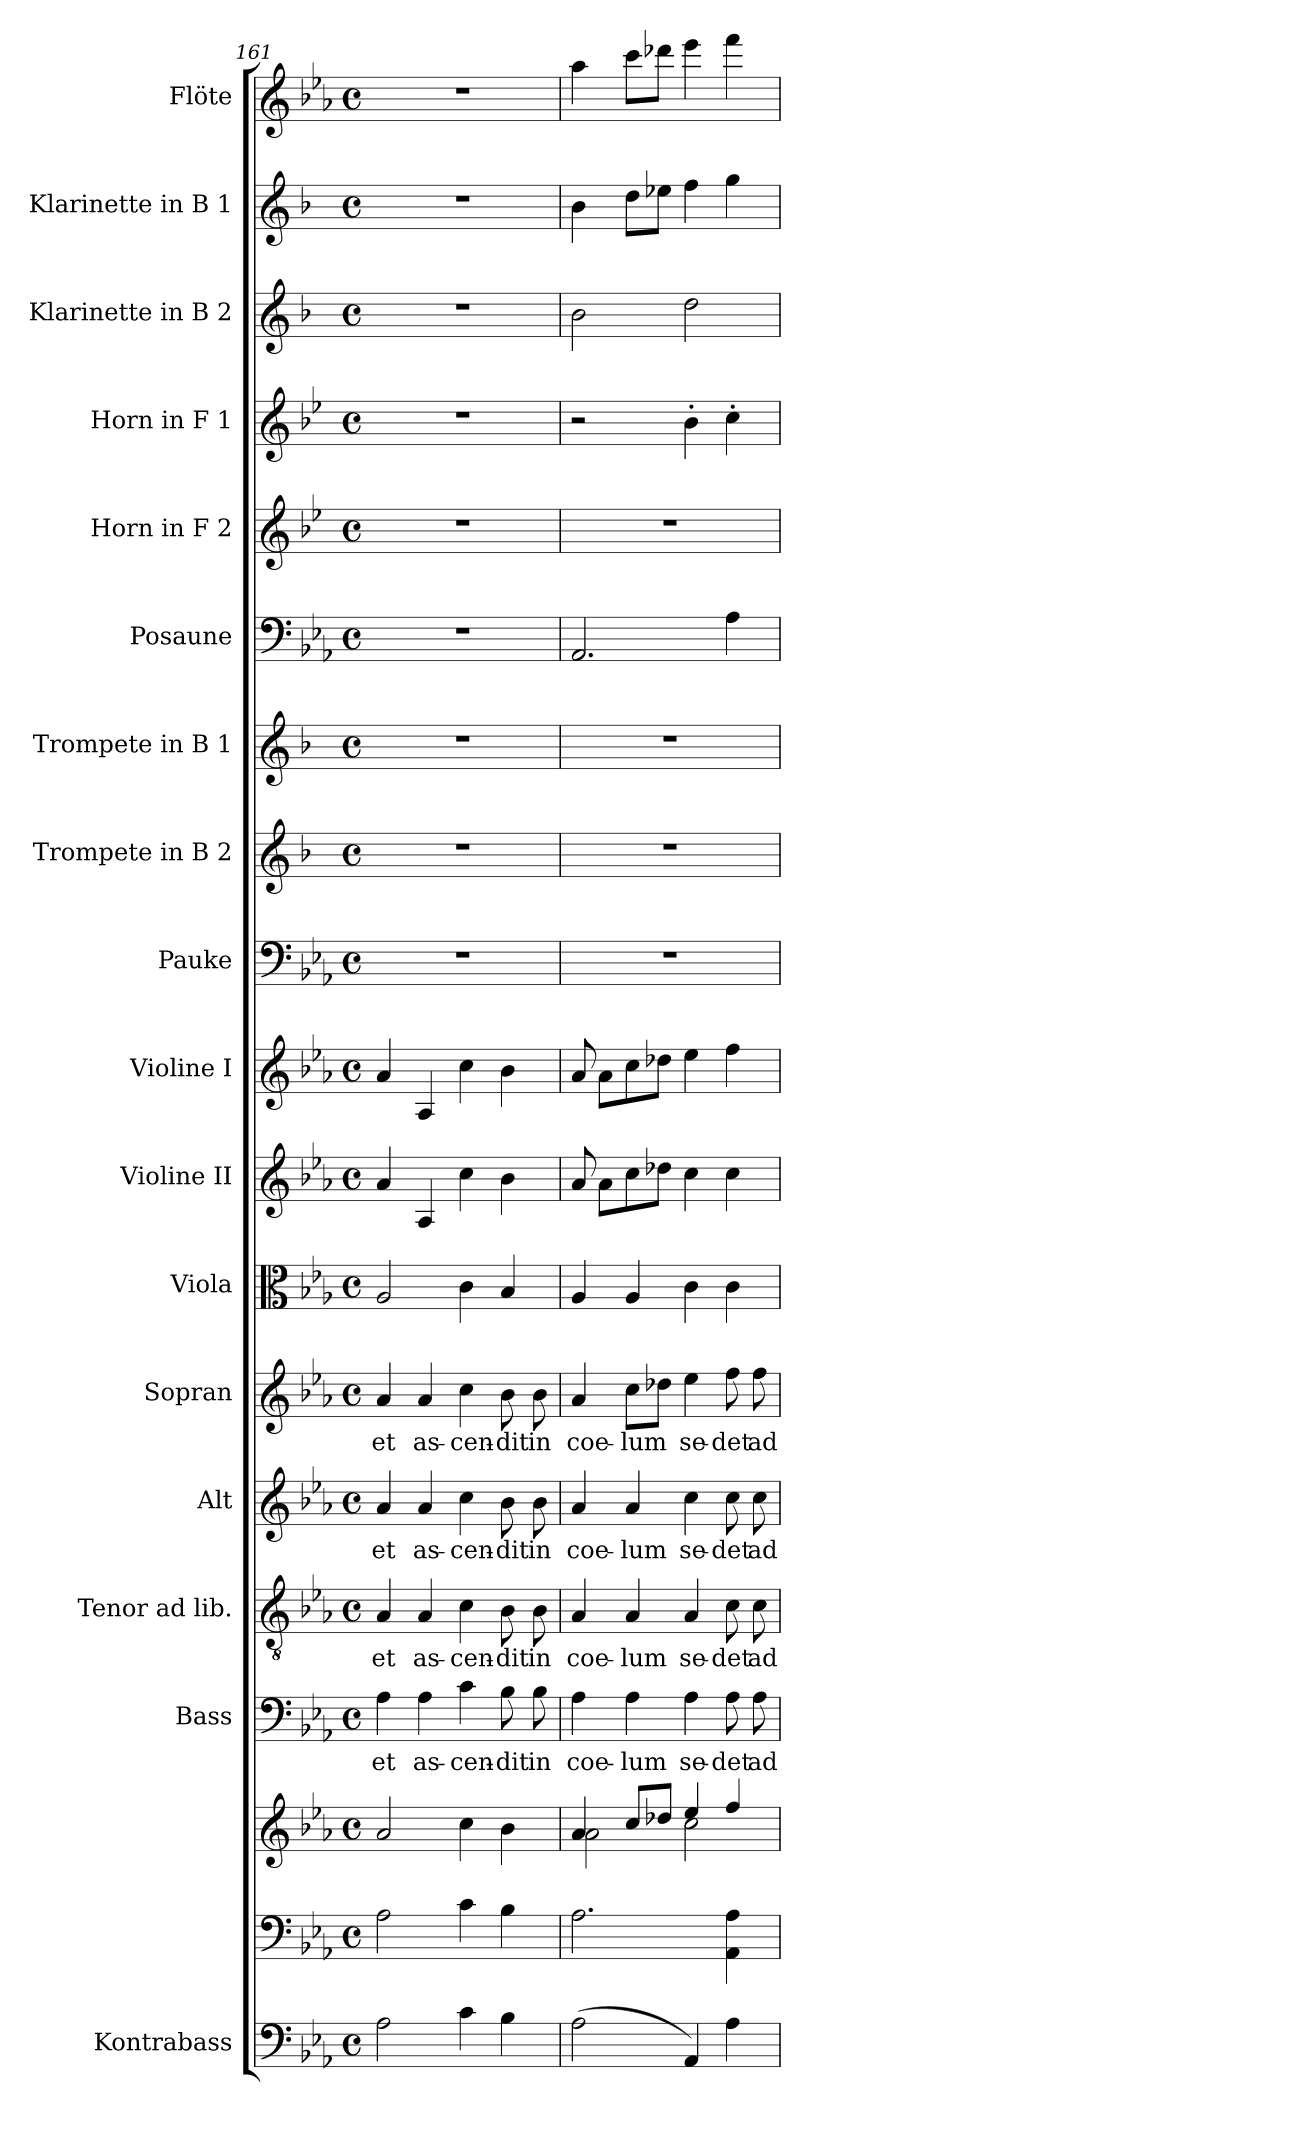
**kern	**kern	**kern	**kern	**text	**kern	**text	**kern	**text	**kern	**text	**kern	**kern	**kern	**kern	**kern	**kern	**kern	**kern	**kern	**kern	**kern	**kern
*part18	*part17	*part17	*part16	*part16	*part15	*part15	*part14	*part14	*part13	*part13	*part12	*part11	*part10	*part9	*part8	*part7	*part6	*part5	*part4	*part3	*part2	*part1
*staff19	*staff18	*staff17	*staff16	*staff16	*staff15	*staff15	*staff14	*staff14	*staff13	*staff13	*staff12	*staff11	*staff10	*staff9	*staff8	*staff7	*staff6	*staff5	*staff4	*staff3	*staff2	*staff1
*I"Kontrabass	*	*	*I"Bass	*	*I"Tenor ad lib.	*	*I"Alt	*	*I"Sopran	*	*I"Viola	*I"Violine II	*I"Violine I	*I"Pauke	*I"Trompete in B 2	*I"Trompete in B 1	*I"Posaune	*I"Horn in F 2	*I"Horn in F 1	*I"Klarinette in B 2	*I"Klarinette in B 1	*I"Flöte
*I'Kb.	*	*	*I'B	*	*I'T	*	*I'A	*	*I'S	*	*I'Vla.	*I'Vl. II	*I'Vl. I	*I'Pk.	*	*	*I'Pos.	*I'Hrn. 2	*I'Hrn. 1	*	*	*I'Fl.
*clefF4	*clefF4	*clefG2	*clefF4	*	*clefGv2	*	*clefG2	*	*clefG2	*	*clefC3	*clefG2	*clefG2	*clefF4	*clefG2	*clefG2	*clefF4	*clefG2	*clefG2	*clefG2	*clefG2	*clefG2
*ITrd7c12	*	*	*	*	*	*	*	*	*	*	*	*	*	*	*ITrd1c2	*ITrd1c2	*	*ITrd4c7	*ITrd4c7	*ITrd1c2	*ITrd1c2	*
*k[b-e-a-]	*k[b-e-a-]	*k[b-e-a-]	*k[b-e-a-]	*	*k[b-e-a-]	*	*k[b-e-a-]	*	*k[b-e-a-]	*	*k[b-e-a-]	*k[b-e-a-]	*k[b-e-a-]	*k[b-e-a-]	*k[b-e-a-]	*k[b-e-a-]	*k[b-e-a-]	*k[b-e-a-]	*k[b-e-a-]	*k[b-e-a-]	*k[b-e-a-]	*k[b-e-a-]
*E-:	*E-:	*E-:	*E-:	*	*E-:	*	*E-:	*	*E-:	*	*E-:	*E-:	*E-:	*E-:	*E-:	*E-:	*E-:	*E-:	*E-:	*E-:	*E-:	*E-:
*M4/4	*M4/4	*M4/4	*M4/4	*	*M4/4	*	*M4/4	*	*M4/4	*	*M4/4	*M4/4	*M4/4	*M4/4	*M4/4	*M4/4	*M4/4	*M4/4	*M4/4	*M4/4	*M4/4	*M4/4
*met(c)	*met(c)	*met(c)	*met(c)	*	*met(c)	*	*met(c)	*	*met(c)	*	*met(c)	*met(c)	*met(c)	*met(c)	*met(c)	*met(c)	*met(c)	*met(c)	*met(c)	*met(c)	*met(c)	*met(c)
=161	=161	=161	=161	=161	=161	=161	=161	=161	=161	=161	=161	=161	=161	=161	=161	=161	=161	=161	=161	=161	=161	=161
!	!	!	!	!LO:LY:b	!	!LO:LY:b	!	!LO:LY:b	!	!LO:LY:b	!	!	!	!	!	!	!	!	!	!	!	!
2AA-\	2A-\	2a-/	4A-\	et	4A-/	et	4a-/	et	4a-/	et	2A-/	4a-/	4a-/	1r	1r	1r	1r	1r	1r	1r	1r	1r
!	!	!	!	!LO:LY:b	!	!LO:LY:b	!	!LO:LY:b	!	!LO:LY:b	!	!	!	!	!	!	!	!	!	!	!	!
.	.	.	4A-\	as-	4A-/	as-	4a-/	as-	4a-/	as-	.	4A-/	4A-/	.	.	.	.	.	.	.	.	.
!	!	!	!	!LO:LY:b	!	!LO:LY:b	!	!LO:LY:b	!	!LO:LY:b	!	!	!	!	!	!	!	!	!	!	!	!
4C\	4c\	4cc\	4c\	-cen-	4c\	-cen-	4cc\	-cen-	4cc\	-cen-	4c\	4cc\	4cc\	.	.	.	.	.	.	.	.	.
!	!	!	!	!LO:LY:b	!	!LO:LY:b	!	!LO:LY:b	!	!LO:LY:b	!	!	!	!	!	!	!	!	!	!	!	!
4BB-\	4B-\	4b-\	8B-\	-dit	8B-\	-dit	8b-\	-dit	8b-\	-dit	4B-/	4b-\	4b-\	.	.	.	.	.	.	.	.	.
!	!	!	!	!LO:LY:b	!	!LO:LY:b	!	!LO:LY:b	!	!LO:LY:b	!	!	!	!	!	!	!	!	!	!	!	!
.	.	.	8B-\	in	8B-\	in	8b-\	in	8b-\	in	.	.	.	.	.	.	.	.	.	.	.	.
=162	=162	=162	=162	=162	=162	=162	=162	=162	=162	=162	=162	=162	=162	=162	=162	=162	=162	=162	=162	=162	=162	=162
*	*	*^	*	*	*	*	*	*	*	*	*	*	*	*	*	*	*	*	*	*	*	*
!	!	!	!	!	!LO:LY:b	!	!LO:LY:b	!	!LO:LY:b	!	!LO:LY:b	!	!	!	!	!	!	!	!	!	!	!	!
(>2AA-\	2.A-\	4a-/	2a-\	4A-\	coe-	4A-/	coe-	4a-/	coe-	4a-/	coe-	4A-/	8a-/	8a-/	1r	1r	1r	2.AA-/	1r	2r	2a-\	4a-\	4aa-\
.	.	.	.	.	.	.	.	.	.	.	.	.	8a-\L	8a-\L	.	.	.	.	.	.	.	.	.
!	!	!	!	!	!LO:LY:b	!	!LO:LY:b	!	!LO:LY:b	!	!LO:LY:b	!	!	!	!	!	!	!	!	!	!	!	!
.	.	8cc/L	.	4A-\	-lum	4A-/	-lum	4a-/	-lum	8cc\L	-lum	4A-/	8cc\	8cc\	.	.	.	.	.	.	.	8cc\L	8ccc\L
.	.	8dd-X/J	.	.	.	.	.	.	.	8dd-X\J	.	.	8dd-X\J	8dd-X\J	.	.	.	.	.	.	.	8dd-X\J	8ddd-X\J
!	!	!	!	!	!LO:LY:b	!	!LO:LY:b	!	!LO:LY:b	!	!LO:LY:b	!	!	!	!	!	!	!	!	!	!	!	!
4AAA-/)	.	4ee-/	2cc\	4A-\	se-	4A-/	se-	4cc\	se-	4ee-\	se-	4c\	4cc\	4ee-\	.	.	.	.	.	4e-'>\	2cc\	4ee-\	4eee-\
!	!	!	!	!	!LO:LY:b	!	!LO:LY:b	!	!LO:LY:b	!	!LO:LY:b	!	!	!	!	!	!	!	!	!	!	!	!
4AA-\	4AA-\ 4A-\	4ff/	.	8A-\	-det	8c\	-det	8cc\	-det	8ff\	-det	4c\	4cc\	4ff\	.	.	.	4A-\	.	4f'>\	.	4ff\	4fff\
!	!	!	!	!	!LO:LY:b	!	!LO:LY:b	!	!LO:LY:b	!	!LO:LY:b	!	!	!	!	!	!	!	!	!	!	!	!
.	.	.	.	8A-\	ad	8c\	ad	8cc\	ad	8ff\	ad	.	.	.	.	.	.	.	.	.	.	.	.
*	*	*v	*v	*	*	*	*	*	*	*	*	*	*	*	*	*	*	*	*	*	*	*	*
=	=	=	=	=	=	=	=	=	=	=	=	=	=	=	=	=	=	=	=	=	=	=
*-	*-	*-	*-	*-	*-	*-	*-	*-	*-	*-	*-	*-	*-	*-	*-	*-	*-	*-	*-	*-	*-	*-
